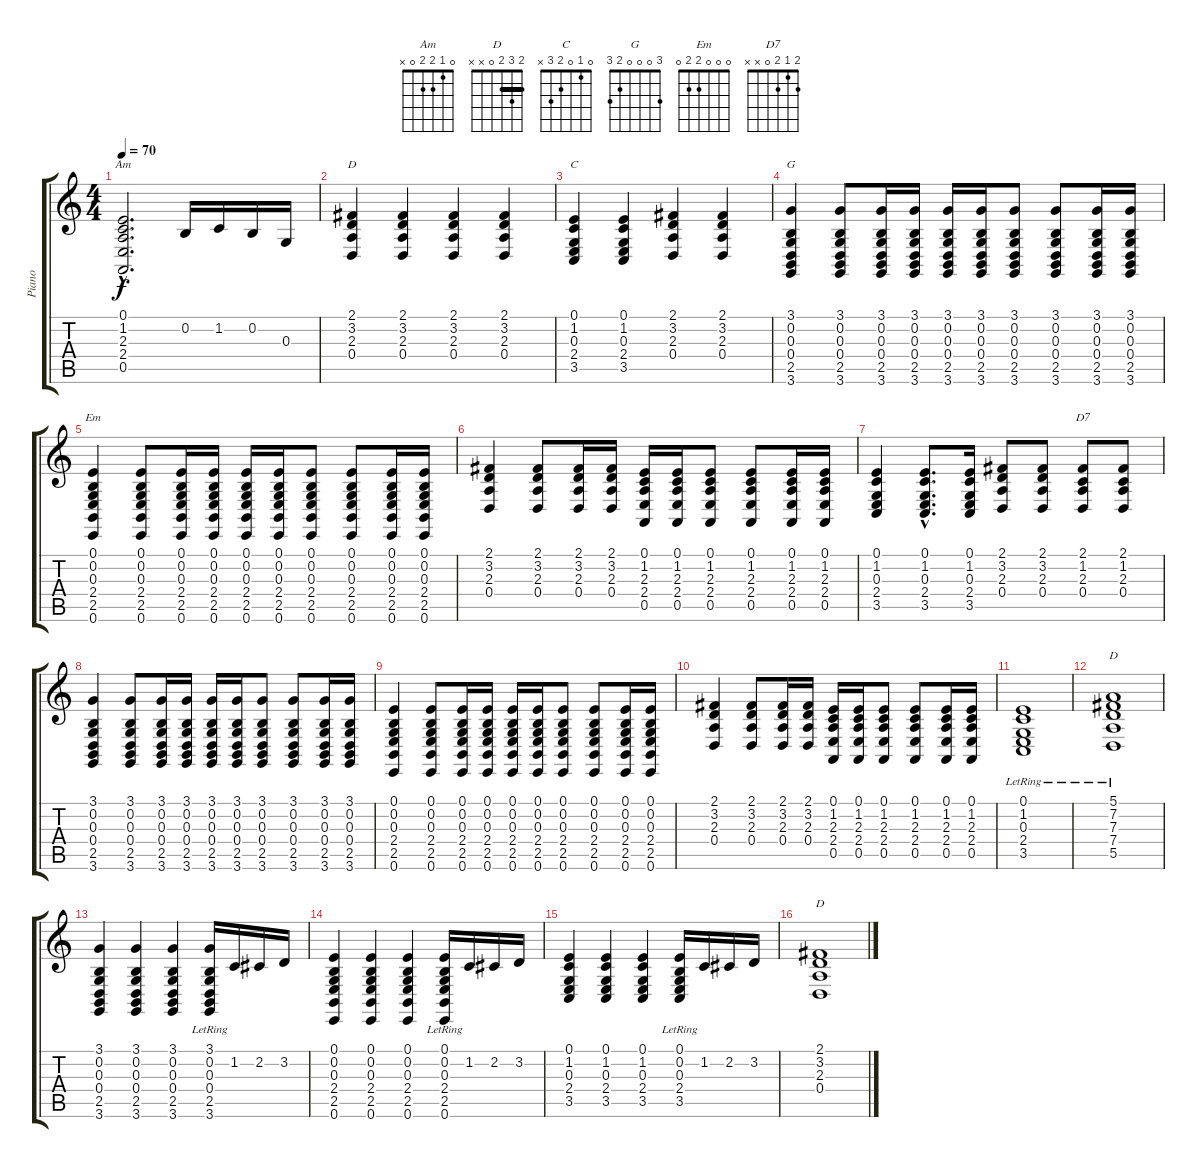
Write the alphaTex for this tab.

\track ("Piano" "Piano") {instrument acousticgrandpiano}
\staff {score tabs}
\tuning (E4 B3 G3 D3 A2 E2) {hide}
\chord ("Am" 0 1 2 2 0 x)
\chord ("D" 2 3 2 0 x x)
\chord ("C" 0 1 0 2 3 x)
\chord ("G" 3 0 0 0 2 3)
\chord ("Em" 0 0 0 2 2 0)
\chord ("D7" 2 1 2 0 x x)
\chord ("D" 5 7 7 7 5 x) {firstfret 5 barre 5}
\chord ("D" 2 3 2 0 x x) {barre 2}
\ts (4 4)
\tempo 70
\clef g2
\ks c
(0.1{hac} 1.2{hac} 2.3{hac} 2.4{hac} 0.5{hac}).2{d ch "Am" dy f} 0.2.16 1.2.16 0.2.16 0.3.16 |
(2.1 3.2 2.3 0.4).4{ch "D"} (2.1 3.2 2.3 0.4).4 (2.1 3.2 2.3 0.4).4 (2.1 3.2 2.3 0.4).4 |
(0.1 1.2 0.3 2.4 3.5).4{ch "C"} (0.1 1.2 0.3 2.4 3.5).4 (2.1 3.2 2.3 0.4).4 (2.1 3.2 2.3 0.4).4 |
(3.1 0.2 0.3 0.4 2.5 3.6).4{ch "G"} (3.1 0.2 0.3 0.4 2.5 3.6).8 (3.1 0.2 0.3 0.4 2.5 3.6).16 (3.1 0.2 0.3 0.4 2.5 3.6).16 (3.1 0.2 0.3 0.4 2.5 3.6).16 (3.1 0.2 0.3 0.4 2.5 3.6).16 (3.1 0.2 0.3 0.4 2.5 3.6).8 (3.1 0.2 0.3 0.4 2.5 3.6).8 (3.1 0.2 0.3 0.4 2.5 3.6).16 (3.1 0.2 0.3 0.4 2.5 3.6).16 |
(0.1 0.2 0.3 2.4 2.5 0.6).4{ch "Em"} (0.1 0.2 0.3 2.4 2.5 0.6).8 (0.1 0.2 0.3 2.4 2.5 0.6).16 (0.1 0.2 0.3 2.4 2.5 0.6).16 (0.1 0.2 0.3 2.4 2.5 0.6).16 (0.1 0.2 0.3 2.4 2.5 0.6).16 (0.1 0.2 0.3 2.4 2.5 0.6).8 (0.1 0.2 0.3 2.4 2.5 0.6).8 (0.1 0.2 0.3 2.4 2.5 0.6).16 (0.1 0.2 0.3 2.4 2.5 0.6).16 |
(2.1 3.2 2.3 0.4).4 (2.1 3.2 2.3 0.4).8 (2.1 3.2 2.3 0.4).16 (2.1 3.2 2.3 0.4).16 (0.1 1.2 2.3 2.4 0.5).16 (0.1 1.2 2.3 2.4 0.5).16 (0.1 1.2 2.3 2.4 0.5).8 (0.1 1.2 2.3 2.4 0.5).8 (0.1 1.2 2.3 2.4 0.5).16 (0.1 1.2 2.3 2.4 0.5).16 |
(0.1 1.2 0.3 2.4 3.5).4 (0.1{hac} 1.2{hac} 0.3{hac} 2.4{hac} 3.5{hac}).8{d} (0.1 1.2 0.3 2.4 3.5).16 (2.1 3.2 2.3 0.4).8 (2.1 3.2 2.3 0.4).8 (2.1 1.2 2.3 0.4).8{ch "D7"} (2.1 1.2 2.3 0.4).8 |
(3.1 0.2 0.3 0.4 2.5 3.6).4 (3.1 0.2 0.3 0.4 2.5 3.6).8 (3.1 0.2 0.3 0.4 2.5 3.6).16 (3.1 0.2 0.3 0.4 2.5 3.6).16 (3.1 0.2 0.3 0.4 2.5 3.6).16 (3.1 0.2 0.3 0.4 2.5 3.6).16 (3.1 0.2 0.3 0.4 2.5 3.6).8 (3.1 0.2 0.3 0.4 2.5 3.6).8 (3.1 0.2 0.3 0.4 2.5 3.6).16 (3.1 0.2 0.3 0.4 2.5 3.6).16 |
(0.1 0.2 0.3 2.4 2.5 0.6).4 (0.1 0.2 0.3 2.4 2.5 0.6).8 (0.1 0.2 0.3 2.4 2.5 0.6).16 (0.1 0.2 0.3 2.4 2.5 0.6).16 (0.1 0.2 0.3 2.4 2.5 0.6).16 (0.1 0.2 0.3 2.4 2.5 0.6).16 (0.1 0.2 0.3 2.4 2.5 0.6).8 (0.1 0.2 0.3 2.4 2.5 0.6).8 (0.1 0.2 0.3 2.4 2.5 0.6).16 (0.1 0.2 0.3 2.4 2.5 0.6).16 |
(2.1 3.2 2.3 0.4).4 (2.1 3.2 2.3 0.4).8 (2.1 3.2 2.3 0.4).16 (2.1 3.2 2.3 0.4).16 (0.1 1.2 2.3 2.4 0.5).16 (0.1 1.2 2.3 2.4 0.5).16 (0.1 1.2 2.3 2.4 0.5).8 (0.1 1.2 2.3 2.4 0.5).8 (0.1 1.2 2.3 2.4 0.5).16 (0.1 1.2 2.3 2.4 0.5).16 |
(0.1{lr} 1.2{lr} 0.3{lr} 2.4{lr} 3.5{lr}).1 |
(5.1{lr} 7.2{lr} 7.3{lr} 7.4{lr} 5.5{lr}).1{ch "D"} |
(3.1 0.2 0.3 0.4 2.5 3.6).4 (3.1 0.2 0.3 0.4 2.5 3.6).4 (3.1 0.2 0.3 0.4 2.5 3.6).4 (3.1{lr} 0.2{lr} 0.3{lr} 0.4{lr} 2.5{lr} 3.6{lr}).16 1.2.16 2.2.16 3.2.16 |
(0.1 0.2 0.3 2.4 2.5 0.6).4 (0.1 0.2 0.3 2.4 2.5 0.6).4 (0.1 0.2 0.3 2.4 2.5 0.6).4 (0.1{lr} 0.2{lr} 0.3{lr} 2.4{lr} 2.5{lr} 0.6{lr}).16 1.2.16 2.2.16 3.2.16 |
(0.1 1.2 0.3 2.4 3.5).4 (0.1 1.2 0.3 2.4 3.5).4 (0.1 1.2 0.3 2.4 3.5).4 (0.1{lr} 0.2{lr} 0.3{lr} 2.4{lr} 3.5{lr}).16 1.2.16 2.2.16 3.2.16 |
(2.1 3.2 2.3 0.4).1{ch "D"}
